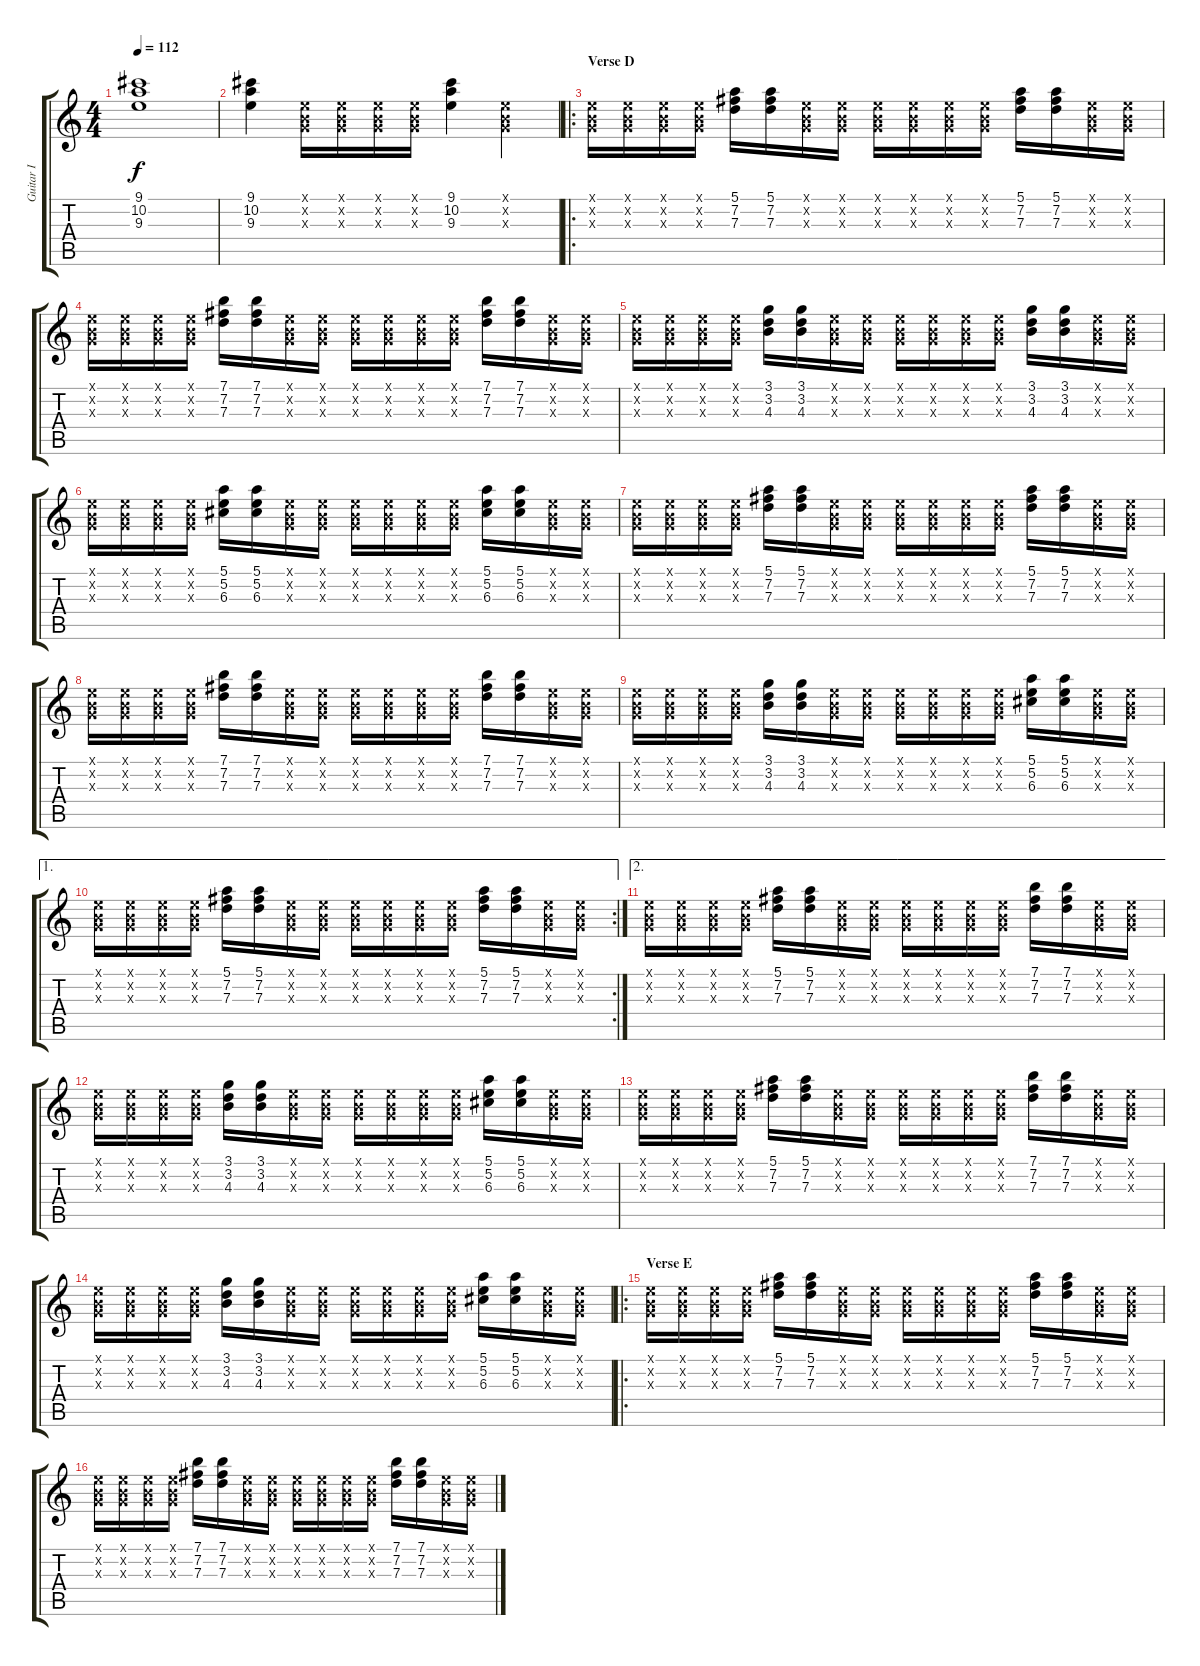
\track ("Guitar I" "Guitar I") {instrument distortionguitar}
\staff {score tabs}
\tuning (E4 B3 G3 D3 A2 E2) {hide}
\ts (4 4)
\tempo 112
\clef g2
\ks c
(9.1 10.2 9.3).1{dy f} |
(9.1 10.2 9.3).4 (0.1{x} 0.2{x} 0.3{x}).16 (0.1{x} 0.2{x} 0.3{x}).16 (0.1{x} 0.2{x} 0.3{x}).16 (0.1{x} 0.2{x} 0.3{x}).16 (9.1 10.2 9.3).4 (0.1{x} 0.2{x} 0.3{x}).4 |
\ro
\section ("" "Verse D")
(0.1{x} 0.2{x} 0.3{x}).16 (0.1{x} 0.2{x} 0.3{x}).16 (0.1{x} 0.2{x} 0.3{x}).16 (0.1{x} 0.2{x} 0.3{x}).16 (5.1 7.2 7.3).16 (5.1 7.2 7.3).16 (0.1{x} 0.2{x} 0.3{x}).16 (0.1{x} 0.2{x} 0.3{x}).16 (0.1{x} 0.2{x} 0.3{x}).16 (0.1{x} 0.2{x} 0.3{x}).16 (0.1{x} 0.2{x} 0.3{x}).16 (0.1{x} 0.2{x} 0.3{x}).16 (5.1 7.2 7.3).16 (5.1 7.2 7.3).16 (0.1{x} 0.2{x} 0.3{x}).16 (0.1{x} 0.2{x} 0.3{x}).16 |
(0.1{x} 0.2{x} 0.3{x}).16 (0.1{x} 0.2{x} 0.3{x}).16 (0.1{x} 0.2{x} 0.3{x}).16 (0.1{x} 0.2{x} 0.3{x}).16 (7.1 7.2 7.3).16 (7.1 7.2 7.3).16 (0.1{x} 0.2{x} 0.3{x}).16 (0.1{x} 0.2{x} 0.3{x}).16 (0.1{x} 0.2{x} 0.3{x}).16 (0.1{x} 0.2{x} 0.3{x}).16 (0.1{x} 0.2{x} 0.3{x}).16 (0.1{x} 0.2{x} 0.3{x}).16 (7.1 7.2 7.3).16 (7.1 7.2 7.3).16 (0.1{x} 0.2{x} 0.3{x}).16 (0.1{x} 0.2{x} 0.3{x}).16 |
(0.1{x} 0.2{x} 0.3{x}).16 (0.1{x} 0.2{x} 0.3{x}).16 (0.1{x} 0.2{x} 0.3{x}).16 (0.1{x} 0.2{x} 0.3{x}).16 (3.1 3.2 4.3).16 (3.1 3.2 4.3).16 (0.1{x} 0.2{x} 0.3{x}).16 (0.1{x} 0.2{x} 0.3{x}).16 (0.1{x} 0.2{x} 0.3{x}).16 (0.1{x} 0.2{x} 0.3{x}).16 (0.1{x} 0.2{x} 0.3{x}).16 (0.1{x} 0.2{x} 0.3{x}).16 (3.1 3.2 4.3).16 (3.1 3.2 4.3).16 (0.1{x} 0.2{x} 0.3{x}).16 (0.1{x} 0.2{x} 0.3{x}).16 |
(0.1{x} 0.2{x} 0.3{x}).16 (0.1{x} 0.2{x} 0.3{x}).16 (0.1{x} 0.2{x} 0.3{x}).16 (0.1{x} 0.2{x} 0.3{x}).16 (5.1 5.2 6.3).16 (5.1 5.2 6.3).16 (0.1{x} 0.2{x} 0.3{x}).16 (0.1{x} 0.2{x} 0.3{x}).16 (0.1{x} 0.2{x} 0.3{x}).16 (0.1{x} 0.2{x} 0.3{x}).16 (0.1{x} 0.2{x} 0.3{x}).16 (0.1{x} 0.2{x} 0.3{x}).16 (5.1 5.2 6.3).16 (5.1 5.2 6.3).16 (0.1{x} 0.2{x} 0.3{x}).16 (0.1{x} 0.2{x} 0.3{x}).16 |
(0.1{x} 0.2{x} 0.3{x}).16 (0.1{x} 0.2{x} 0.3{x}).16 (0.1{x} 0.2{x} 0.3{x}).16 (0.1{x} 0.2{x} 0.3{x}).16 (5.1 7.2 7.3).16 (5.1 7.2 7.3).16 (0.1{x} 0.2{x} 0.3{x}).16 (0.1{x} 0.2{x} 0.3{x}).16 (0.1{x} 0.2{x} 0.3{x}).16 (0.1{x} 0.2{x} 0.3{x}).16 (0.1{x} 0.2{x} 0.3{x}).16 (0.1{x} 0.2{x} 0.3{x}).16 (5.1 7.2 7.3).16 (5.1 7.2 7.3).16 (0.1{x} 0.2{x} 0.3{x}).16 (0.1{x} 0.2{x} 0.3{x}).16 |
(0.1{x} 0.2{x} 0.3{x}).16 (0.1{x} 0.2{x} 0.3{x}).16 (0.1{x} 0.2{x} 0.3{x}).16 (0.1{x} 0.2{x} 0.3{x}).16 (7.1 7.2 7.3).16 (7.1 7.2 7.3).16 (0.1{x} 0.2{x} 0.3{x}).16 (0.1{x} 0.2{x} 0.3{x}).16 (0.1{x} 0.2{x} 0.3{x}).16 (0.1{x} 0.2{x} 0.3{x}).16 (0.1{x} 0.2{x} 0.3{x}).16 (0.1{x} 0.2{x} 0.3{x}).16 (7.1 7.2 7.3).16 (7.1 7.2 7.3).16 (0.1{x} 0.2{x} 0.3{x}).16 (0.1{x} 0.2{x} 0.3{x}).16 |
(0.1{x} 0.2{x} 0.3{x}).16 (0.1{x} 0.2{x} 0.3{x}).16 (0.1{x} 0.2{x} 0.3{x}).16 (0.1{x} 0.2{x} 0.3{x}).16 (3.1 3.2 4.3).16 (3.1 3.2 4.3).16 (0.1{x} 0.2{x} 0.3{x}).16 (0.1{x} 0.2{x} 0.3{x}).16 (0.1{x} 0.2{x} 0.3{x}).16 (0.1{x} 0.2{x} 0.3{x}).16 (0.1{x} 0.2{x} 0.3{x}).16 (0.1{x} 0.2{x} 0.3{x}).16 (5.1 5.2 6.3).16 (5.1 5.2 6.3).16 (0.1{x} 0.2{x} 0.3{x}).16 (0.1{x} 0.2{x} 0.3{x}).16 |
\ae 1
\rc 2
(0.1{x} 0.2{x} 0.3{x}).16 (0.1{x} 0.2{x} 0.3{x}).16 (0.1{x} 0.2{x} 0.3{x}).16 (0.1{x} 0.2{x} 0.3{x}).16 (5.1 7.2 7.3).16 (5.1 7.2 7.3).16 (0.1{x} 0.2{x} 0.3{x}).16 (0.1{x} 0.2{x} 0.3{x}).16 (0.1{x} 0.2{x} 0.3{x}).16 (0.1{x} 0.2{x} 0.3{x}).16 (0.1{x} 0.2{x} 0.3{x}).16 (0.1{x} 0.2{x} 0.3{x}).16 (5.1 7.2 7.3).16 (5.1 7.2 7.3).16 (0.1{x} 0.2{x} 0.3{x}).16 (0.1{x} 0.2{x} 0.3{x}).16 |
\ae 2
(0.1{x} 0.2{x} 0.3{x}).16 (0.1{x} 0.2{x} 0.3{x}).16 (0.1{x} 0.2{x} 0.3{x}).16 (0.1{x} 0.2{x} 0.3{x}).16 (5.1 7.2 7.3).16 (5.1 7.2 7.3).16 (0.1{x} 0.2{x} 0.3{x}).16 (0.1{x} 0.2{x} 0.3{x}).16 (0.1{x} 0.2{x} 0.3{x}).16 (0.1{x} 0.2{x} 0.3{x}).16 (0.1{x} 0.2{x} 0.3{x}).16 (0.1{x} 0.2{x} 0.3{x}).16 (7.1 7.2 7.3).16 (7.1 7.2 7.3).16 (0.1{x} 0.2{x} 0.3{x}).16 (0.1{x} 0.2{x} 0.3{x}).16 |
(0.1{x} 0.2{x} 0.3{x}).16 (0.1{x} 0.2{x} 0.3{x}).16 (0.1{x} 0.2{x} 0.3{x}).16 (0.1{x} 0.2{x} 0.3{x}).16 (3.1 3.2 4.3).16 (3.1 3.2 4.3).16 (0.1{x} 0.2{x} 0.3{x}).16 (0.1{x} 0.2{x} 0.3{x}).16 (0.1{x} 0.2{x} 0.3{x}).16 (0.1{x} 0.2{x} 0.3{x}).16 (0.1{x} 0.2{x} 0.3{x}).16 (0.1{x} 0.2{x} 0.3{x}).16 (5.1 5.2 6.3).16 (5.1 5.2 6.3).16 (0.1{x} 0.2{x} 0.3{x}).16 (0.1{x} 0.2{x} 0.3{x}).16 |
(0.1{x} 0.2{x} 0.3{x}).16 (0.1{x} 0.2{x} 0.3{x}).16 (0.1{x} 0.2{x} 0.3{x}).16 (0.1{x} 0.2{x} 0.3{x}).16 (5.1 7.2 7.3).16 (5.1 7.2 7.3).16 (0.1{x} 0.2{x} 0.3{x}).16 (0.1{x} 0.2{x} 0.3{x}).16 (0.1{x} 0.2{x} 0.3{x}).16 (0.1{x} 0.2{x} 0.3{x}).16 (0.1{x} 0.2{x} 0.3{x}).16 (0.1{x} 0.2{x} 0.3{x}).16 (7.1 7.2 7.3).16 (7.1 7.2 7.3).16 (0.1{x} 0.2{x} 0.3{x}).16 (0.1{x} 0.2{x} 0.3{x}).16 |
(0.1{x} 0.2{x} 0.3{x}).16 (0.1{x} 0.2{x} 0.3{x}).16 (0.1{x} 0.2{x} 0.3{x}).16 (0.1{x} 0.2{x} 0.3{x}).16 (3.1 3.2 4.3).16 (3.1 3.2 4.3).16 (0.1{x} 0.2{x} 0.3{x}).16 (0.1{x} 0.2{x} 0.3{x}).16 (0.1{x} 0.2{x} 0.3{x}).16 (0.1{x} 0.2{x} 0.3{x}).16 (0.1{x} 0.2{x} 0.3{x}).16 (0.1{x} 0.2{x} 0.3{x}).16 (5.1 5.2 6.3).16 (5.1 5.2 6.3).16 (0.1{x} 0.2{x} 0.3{x}).16 (0.1{x} 0.2{x} 0.3{x}).16 |
\ro
\section ("" "Verse E")
(0.1{x} 0.2{x} 0.3{x}).16 (0.1{x} 0.2{x} 0.3{x}).16 (0.1{x} 0.2{x} 0.3{x}).16 (0.1{x} 0.2{x} 0.3{x}).16 (5.1 7.2 7.3).16 (5.1 7.2 7.3).16 (0.1{x} 0.2{x} 0.3{x}).16 (0.1{x} 0.2{x} 0.3{x}).16 (0.1{x} 0.2{x} 0.3{x}).16 (0.1{x} 0.2{x} 0.3{x}).16 (0.1{x} 0.2{x} 0.3{x}).16 (0.1{x} 0.2{x} 0.3{x}).16 (5.1 7.2 7.3).16 (5.1 7.2 7.3).16 (0.1{x} 0.2{x} 0.3{x}).16 (0.1{x} 0.2{x} 0.3{x}).16 |
(0.1{x} 0.2{x} 0.3{x}).16 (0.1{x} 0.2{x} 0.3{x}).16 (0.1{x} 0.2{x} 0.3{x}).16 (0.1{x} 0.2{x} 0.3{x}).16 (7.1 7.2 7.3).16 (7.1 7.2 7.3).16 (0.1{x} 0.2{x} 0.3{x}).16 (0.1{x} 0.2{x} 0.3{x}).16 (0.1{x} 0.2{x} 0.3{x}).16 (0.1{x} 0.2{x} 0.3{x}).16 (0.1{x} 0.2{x} 0.3{x}).16 (0.1{x} 0.2{x} 0.3{x}).16 (7.1 7.2 7.3).16 (7.1 7.2 7.3).16 (0.1{x} 0.2{x} 0.3{x}).16 (0.1{x} 0.2{x} 0.3{x}).16
